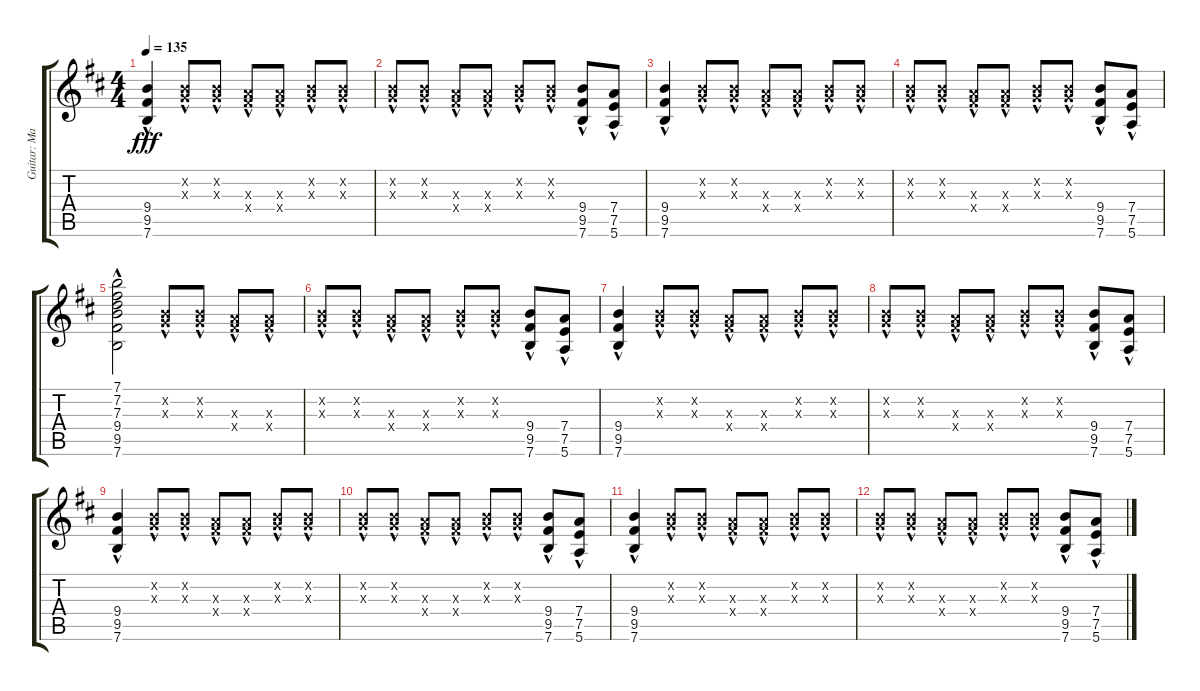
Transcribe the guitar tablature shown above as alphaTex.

\track ("Guitar: Matthias" "Guitar: Ma") {instrument distortionguitar}
\staff {score tabs}
\tuning (E4 B3 G3 D3 A2 E2) {hide}
\ts (4 4)
\tempo 135
\clef g2
\ks d
(9.4{hac} 9.5{hac} 7.6{hac}).4{dy fff} (0.2{hac x} 0.3{hac x}).8 (0.2{hac x} 0.3{hac x}).8 (2.3{hac x} 4.4{hac x}).8 (2.3{hac x} 4.4{hac x}).8 (0.2{hac x} 0.3{hac x}).8 (0.2{hac x} 0.3{hac x}).8 |
(0.2{hac x} 0.3{hac x}).8 (0.2{hac x} 0.3{hac x}).8 (2.3{hac x} 4.4{hac x}).8 (2.3{hac x} 4.4{hac x}).8 (0.2{hac x} 0.3{hac x}).8 (0.2{hac x} 0.3{hac x}).8 (9.4{hac} 9.5{hac} 7.6{hac}).8 (7.4{hac} 7.5{hac} 5.6{hac}).8 |
(9.4{hac} 9.5{hac} 7.6{hac}).4 (0.2{hac x} 0.3{hac x}).8 (0.2{hac x} 0.3{hac x}).8 (2.3{hac x} 4.4{hac x}).8 (2.3{hac x} 4.4{hac x}).8 (0.2{hac x} 0.3{hac x}).8 (0.2{hac x} 0.3{hac x}).8 |
(0.2{hac x} 0.3{hac x}).8 (0.2{hac x} 0.3{hac x}).8 (2.3{hac x} 4.4{hac x}).8 (2.3{hac x} 4.4{hac x}).8 (0.2{hac x} 0.3{hac x}).8 (0.2{hac x} 0.3{hac x}).8 (9.4{hac} 9.5{hac} 7.6{hac}).8 (7.4{hac} 7.5{hac} 5.6{hac}).8 |
(7.1{hac} 7.2{hac} 7.3{hac} 9.4{hac} 9.5{hac} 7.6{hac}).2 (0.2{hac x} 0.3{hac x}).8 (0.2{hac x} 0.3{hac x}).8 (2.3{hac x} 4.4{hac x}).8 (2.3{hac x} 4.4{hac x}).8 |
(0.2{hac x} 0.3{hac x}).8 (0.2{hac x} 0.3{hac x}).8 (2.3{hac x} 4.4{hac x}).8 (2.3{hac x} 4.4{hac x}).8 (0.2{hac x} 0.3{hac x}).8 (0.2{hac x} 0.3{hac x}).8 (9.4{hac} 9.5{hac} 7.6{hac}).8 (7.4{hac} 7.5{hac} 5.6{hac}).8 |
(9.4{hac} 9.5{hac} 7.6{hac}).4 (0.2{hac x} 0.3{hac x}).8 (0.2{hac x} 0.3{hac x}).8 (2.3{hac x} 4.4{hac x}).8 (2.3{hac x} 4.4{hac x}).8 (0.2{hac x} 0.3{hac x}).8 (0.2{hac x} 0.3{hac x}).8 |
(0.2{hac x} 0.3{hac x}).8 (0.2{hac x} 0.3{hac x}).8 (2.3{hac x} 4.4{hac x}).8 (2.3{hac x} 4.4{hac x}).8 (0.2{hac x} 0.3{hac x}).8 (0.2{hac x} 0.3{hac x}).8 (9.4{hac} 9.5{hac} 7.6{hac}).8 (7.4{hac} 7.5{hac} 5.6{hac}).8 |
(9.4{hac} 9.5{hac} 7.6{hac}).4 (0.2{hac x} 0.3{hac x}).8 (0.2{hac x} 0.3{hac x}).8 (2.3{hac x} 4.4{hac x}).8 (2.3{hac x} 4.4{hac x}).8 (0.2{hac x} 0.3{hac x}).8 (0.2{hac x} 0.3{hac x}).8 |
(0.2{hac x} 0.3{hac x}).8 (0.2{hac x} 0.3{hac x}).8 (2.3{hac x} 4.4{hac x}).8 (2.3{hac x} 4.4{hac x}).8 (0.2{hac x} 0.3{hac x}).8 (0.2{hac x} 0.3{hac x}).8 (9.4{hac} 9.5{hac} 7.6{hac}).8 (7.4{hac} 7.5{hac} 5.6{hac}).8 |
(9.4{hac} 9.5{hac} 7.6{hac}).4 (0.2{hac x} 0.3{hac x}).8 (0.2{hac x} 0.3{hac x}).8 (2.3{hac x} 4.4{hac x}).8 (2.3{hac x} 4.4{hac x}).8 (0.2{hac x} 0.3{hac x}).8 (0.2{hac x} 0.3{hac x}).8 |
(0.2{hac x} 0.3{hac x}).8 (0.2{hac x} 0.3{hac x}).8 (2.3{hac x} 4.4{hac x}).8 (2.3{hac x} 4.4{hac x}).8 (0.2{hac x} 0.3{hac x}).8 (0.2{hac x} 0.3{hac x}).8 (9.4{hac} 9.5{hac} 7.6{hac}).8 (7.4{hac} 7.5{hac} 5.6{hac}).8
